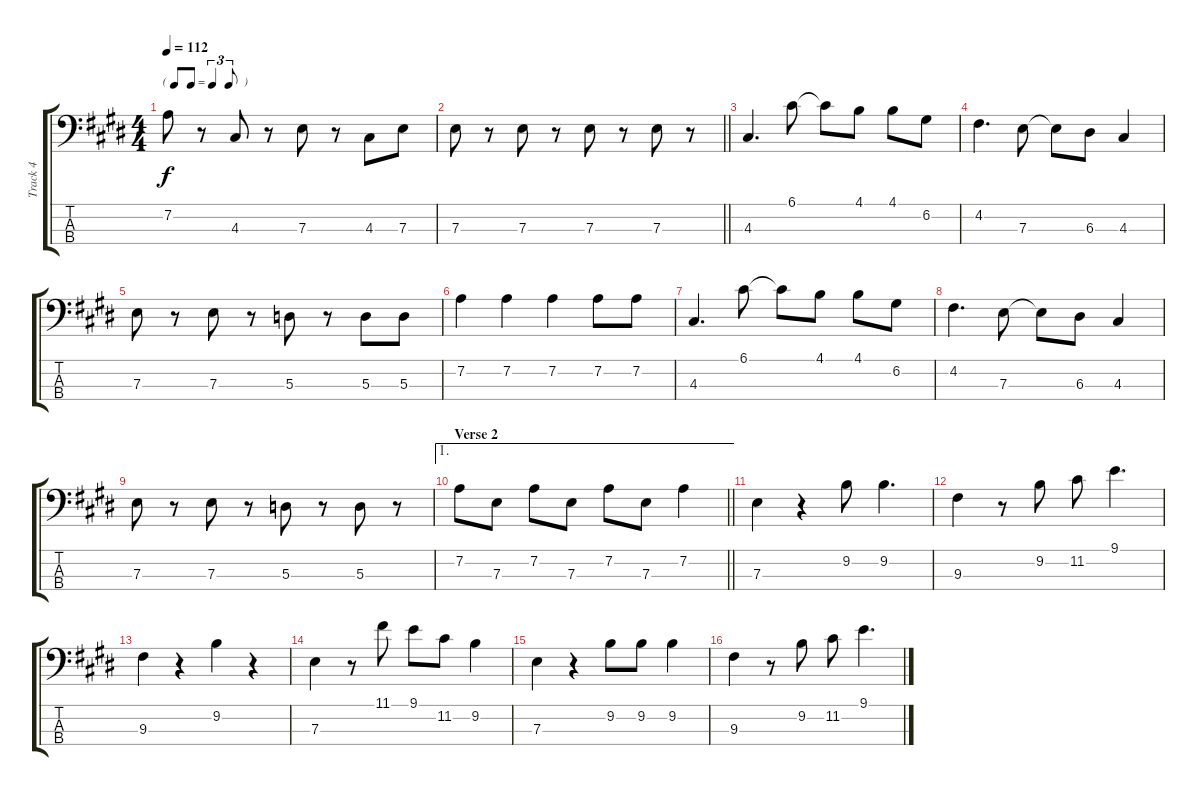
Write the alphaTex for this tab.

\track ("Track 4" "Track 4") {instrument electricbassfinger}
\staff {score tabs}
\tuning (G2 D2 A1 E1) {hide}
\ts (4 4)
\tf triplet8th
\tempo 112
\clef f4
\ks e
7.2.8{dy f} r.8 4.3.8 r.8 7.3.8 r.8 4.3.8 7.3.8 |
\barLineRight lightlight
7.3.8 r.8 7.3.8 r.8 7.3.8 r.8 7.3.8 r.8 |
4.3.4{d} 6.1.8 6.1{t}.8 4.1.8 4.1.8 6.2.8 |
4.2.4{d} 7.3.8 7.3{t}.8 6.3.8 4.3.4 |
7.3.8 r.8 7.3.8 r.8 5.3.8 r.8 5.3.8 5.3.8 |
7.2.4 7.2.4 7.2.4 7.2.8 7.2.8 |
4.3.4{d} 6.1.8 6.1{t}.8 4.1.8 4.1.8 6.2.8 |
4.2.4{d} 7.3.8 7.3{t}.8 6.3.8 4.3.4 |
7.3.8 r.8 7.3.8 r.8 5.3.8 r.8 5.3.8 r.8 |
\ae 1
\section ("" "Verse 2")
\barLineRight lightlight
7.2.8 7.3.8 7.2.8 7.3.8 7.2.8 7.3.8 7.2.4 |
7.3.4 r.4 9.2.8 9.2.4{d} |
9.3.4 r.8 9.2.8 11.2.8 9.1.4{d} |
9.3.4 r.4 9.2.4 r.4 |
7.3.4 r.8 11.1.8 9.1.8 11.2.8 9.2.4 |
7.3.4 r.4 9.2.8 9.2.8 9.2.4 |
9.3.4 r.8 9.2.8 11.2.8 9.1.4{d}
